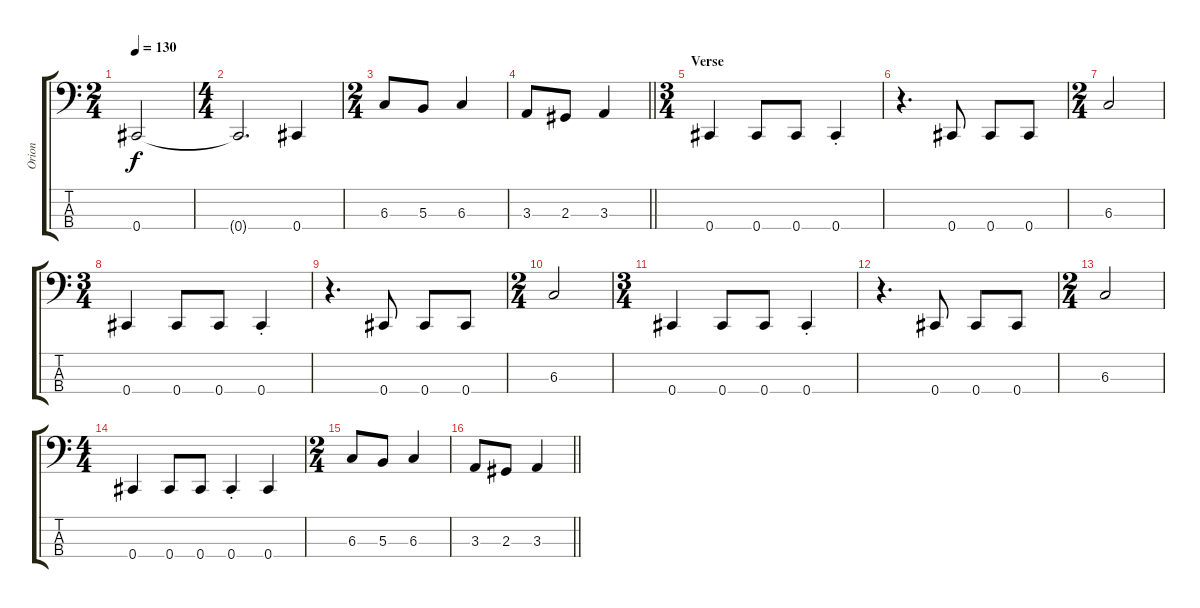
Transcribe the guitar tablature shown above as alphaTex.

\track ("Orion" "Orion") {instrument electricbassfinger}
\staff {score tabs}
\tuning (E2 B1 Gb1 Db1) {hide}
\ts (2 4)
\tempo 130
\clef f4
\ks c
0.4{t}.2{dy f} |
\ts (4 4)
0.4{t}.2{d} 0.4.4 |
\ts (2 4)
6.3.8 5.3.8 6.3.4 |
\barLineRight lightlight
3.3.8 2.3.8 3.3.4 |
\ts (3 4)
\section ("" "Verse")
0.4.4 0.4.8 0.4.8 0.4{st}.4 |
r.4{d} 0.4.8 0.4.8 0.4.8 |
\ts (2 4)
6.3.2 |
\ts (3 4)
0.4.4 0.4.8 0.4.8 0.4{st}.4 |
r.4{d} 0.4.8 0.4.8 0.4.8 |
\ts (2 4)
6.3.2 |
\ts (3 4)
0.4.4 0.4.8 0.4.8 0.4{st}.4 |
r.4{d} 0.4.8 0.4.8 0.4.8 |
\ts (2 4)
6.3.2 |
\ts (4 4)
0.4.4 0.4.8 0.4.8 0.4{st}.4 0.4.4 |
\ts (2 4)
6.3.8 5.3.8 6.3.4 |
\barLineRight lightlight
3.3.8 2.3.8 3.3.4
